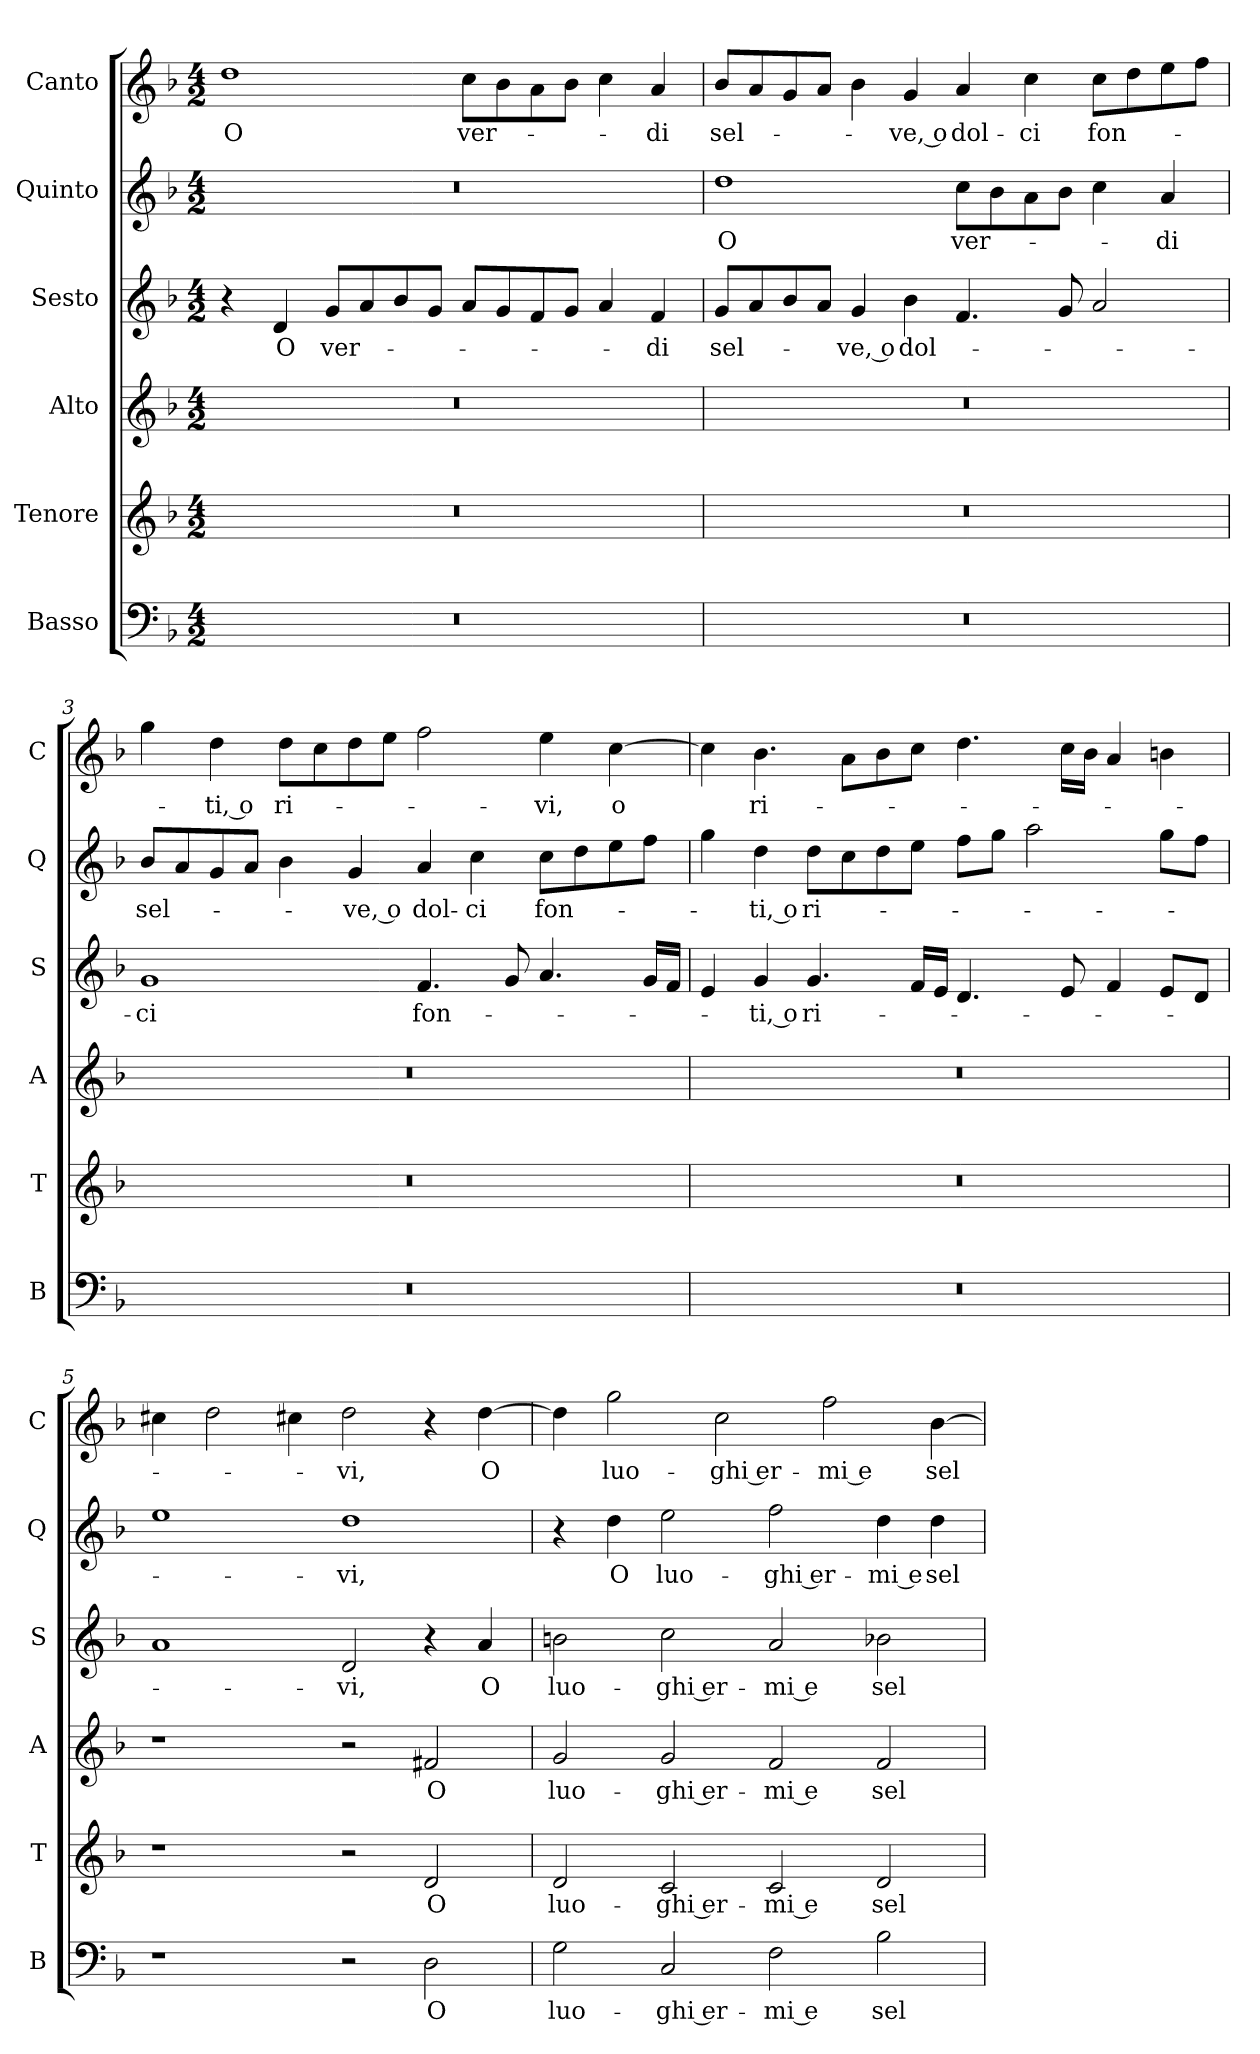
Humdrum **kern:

**kern	**text	**kern	**text	**kern	**text	**kern	**text	**kern	**text	**kern	**text
*part6	*part6	*part5	*part5	*part4	*part4	*part3	*part3	*part2	*part2	*part1	*part1
*staff6	*staff6	*staff5	*staff5	*staff4	*staff4	*staff3	*staff3	*staff2	*staff2	*staff1	*staff1
*I"Basso	*	*I"Tenore	*	*I"Alto	*	*I"Sesto	*	*I"Quinto	*	*I"Canto	*
*I'B	*	*I'T	*	*I'A	*	*I'S	*	*I'Q	*	*I'C	*
*clefF4	*	*clefG2	*	*clefG2	*	*clefG2	*	*clefG2	*	*clefG2	*
*k[b-]	*	*k[b-]	*	*k[b-]	*	*k[b-]	*	*k[b-]	*	*k[b-]	*
*F:	*	*F:	*	*F:	*	*F:	*	*F:	*	*F:	*
*M4/2	*	*M4/2	*	*M4/2	*	*M4/2	*	*M4/2	*	*M4/2	*
=1	=1	=1	=1	=1	=1	=1	=1	=1	=1	=1	=1
0r	.	0r	.	0r	.	4r	.	0r	.	1dd	O
.	.	.	.	.	.	4d	O	.	.	.	.
.	.	.	.	.	.	8gL	ver-	.	.	.	.
.	.	.	.	.	.	8a	.	.	.	.	.
.	.	.	.	.	.	8b-	.	.	.	.	.
.	.	.	.	.	.	8gJ	.	.	.	.	.
.	.	.	.	.	.	8aL	.	.	.	8ccL	ver-
.	.	.	.	.	.	8g	.	.	.	8b-	.
.	.	.	.	.	.	8f	.	.	.	8a	.
.	.	.	.	.	.	8gJ	.	.	.	8b-J	.
.	.	.	.	.	.	4a	.	.	.	4cc	.
.	.	.	.	.	.	4f	-di	.	.	4a	-di
=2	=2	=2	=2	=2	=2	=2	=2	=2	=2	=2	=2
0r	.	0r	.	0r	.	8gL	sel-	1dd	O	8b-L	sel-
.	.	.	.	.	.	8a	.	.	.	8a	.
.	.	.	.	.	.	8b-	.	.	.	8g	.
.	.	.	.	.	.	8aJ	.	.	.	8aJ	.
.	.	.	.	.	.	4g	-ve, o	.	.	4b-	.
.	.	.	.	.	.	4b-	dol-	.	.	4g	-ve, o
.	.	.	.	.	.	4.f	.	8ccL	ver-	4a	dol-
.	.	.	.	.	.	.	.	8b-	.	.	.
.	.	.	.	.	.	.	.	8a	.	4cc	-ci
.	.	.	.	.	.	8g	.	8b-J	.	.	.
.	.	.	.	.	.	2a	.	4cc	.	8ccL	fon-
.	.	.	.	.	.	.	.	.	.	8dd	.
.	.	.	.	.	.	.	.	4a	-di	8ee	.
.	.	.	.	.	.	.	.	.	.	8ffJ	.
=3	=3	=3	=3	=3	=3	=3	=3	=3	=3	=3	=3
0r	.	0r	.	0r	.	1g	-ci	8b-L	sel-	4gg	.
.	.	.	.	.	.	.	.	8a	.	.	.
.	.	.	.	.	.	.	.	8g	.	4dd	-ti, o
.	.	.	.	.	.	.	.	8aJ	.	.	.
.	.	.	.	.	.	.	.	4b-	.	8ddL	ri-
.	.	.	.	.	.	.	.	.	.	8cc	.
.	.	.	.	.	.	.	.	4g	-ve, o	8dd	.
.	.	.	.	.	.	.	.	.	.	8eeJ	.
.	.	.	.	.	.	4.f	fon-	4a	dol-	2ff	.
.	.	.	.	.	.	.	.	4cc	-ci	.	.
.	.	.	.	.	.	8g	.	.	.	.	.
.	.	.	.	.	.	4.a	.	8ccL	fon-	4ee	-vi,
.	.	.	.	.	.	.	.	8dd	.	.	.
.	.	.	.	.	.	.	.	8ee	.	[4cc	o
.	.	.	.	.	.	16gLL	.	8ffJ	.	.	.
.	.	.	.	.	.	16fJJ	.	.	.	.	.
=4	=4	=4	=4	=4	=4	=4	=4	=4	=4	=4	=4
0r	.	0r	.	0r	.	4e	.	4gg	.	4cc]	.
.	.	.	.	.	.	4g	-ti, o	4dd	-ti, o	4.b-	ri-
.	.	.	.	.	.	4.g	ri-	8ddL	ri-	.	.
.	.	.	.	.	.	.	.	8cc	.	8aL	.
.	.	.	.	.	.	.	.	8dd	.	8b-	.
.	.	.	.	.	.	16fLL	.	8eeJ	.	8ccJ	.
.	.	.	.	.	.	16eJJ	.	.	.	.	.
.	.	.	.	.	.	4.d	.	8ffL	.	4.dd	.
.	.	.	.	.	.	.	.	8ggJ	.	.	.
.	.	.	.	.	.	.	.	2aa	.	.	.
.	.	.	.	.	.	8e	.	.	.	16ccLL	.
.	.	.	.	.	.	.	.	.	.	16b-JJ	.
.	.	.	.	.	.	4f	.	.	.	4a	.
.	.	.	.	.	.	8eL	.	8ggL	.	4bn	.
.	.	.	.	.	.	8dJ	.	8ffJ	.	.	.
=5	=5	=5	=5	=5	=5	=5	=5	=5	=5	=5	=5
1r	.	1r	.	1r	.	1a	.	1ee	.	4cc#X	.
.	.	.	.	.	.	.	.	.	.	2dd	.
.	.	.	.	.	.	.	.	.	.	4cc#X	.
2r	.	2r	.	2r	.	2d	-vi,	1dd	-vi,	2dd	-vi,
2D	O	2d	O	2f#X	O	4r	.	.	.	4r	.
.	.	.	.	.	.	4a	O	.	.	[4dd	O
=6	=6	=6	=6	=6	=6	=6	=6	=6	=6	=6	=6
2G	luo-	2d	luo-	2g	luo-	2bn	luo-	4r	.	4dd]	.
.	.	.	.	.	.	.	.	4dd	O	2gg	luo-
2C	-ghi er-	2c	-ghi er-	2g	-ghi er-	2cc	-ghi er-	2ee	luo-	.	.
.	.	.	.	.	.	.	.	.	.	2cc	-ghi er-
2F	-mi e	2c	-mi e	2f	-mi e	2a	-mi e	2ff	-ghi er-	.	.
.	.	.	.	.	.	.	.	.	.	2ff	-mi e
2B-	sel-	2d	sel-	2f	sel-	2b-X	sel-	4dd	-mi e	.	.
.	.	.	.	.	.	.	.	4dd	sel-	[4b-	sel-
=	=	=	=	=	=	=	=	=	=	=	=
*-	*-	*-	*-	*-	*-	*-	*-	*-	*-	*-	*-
